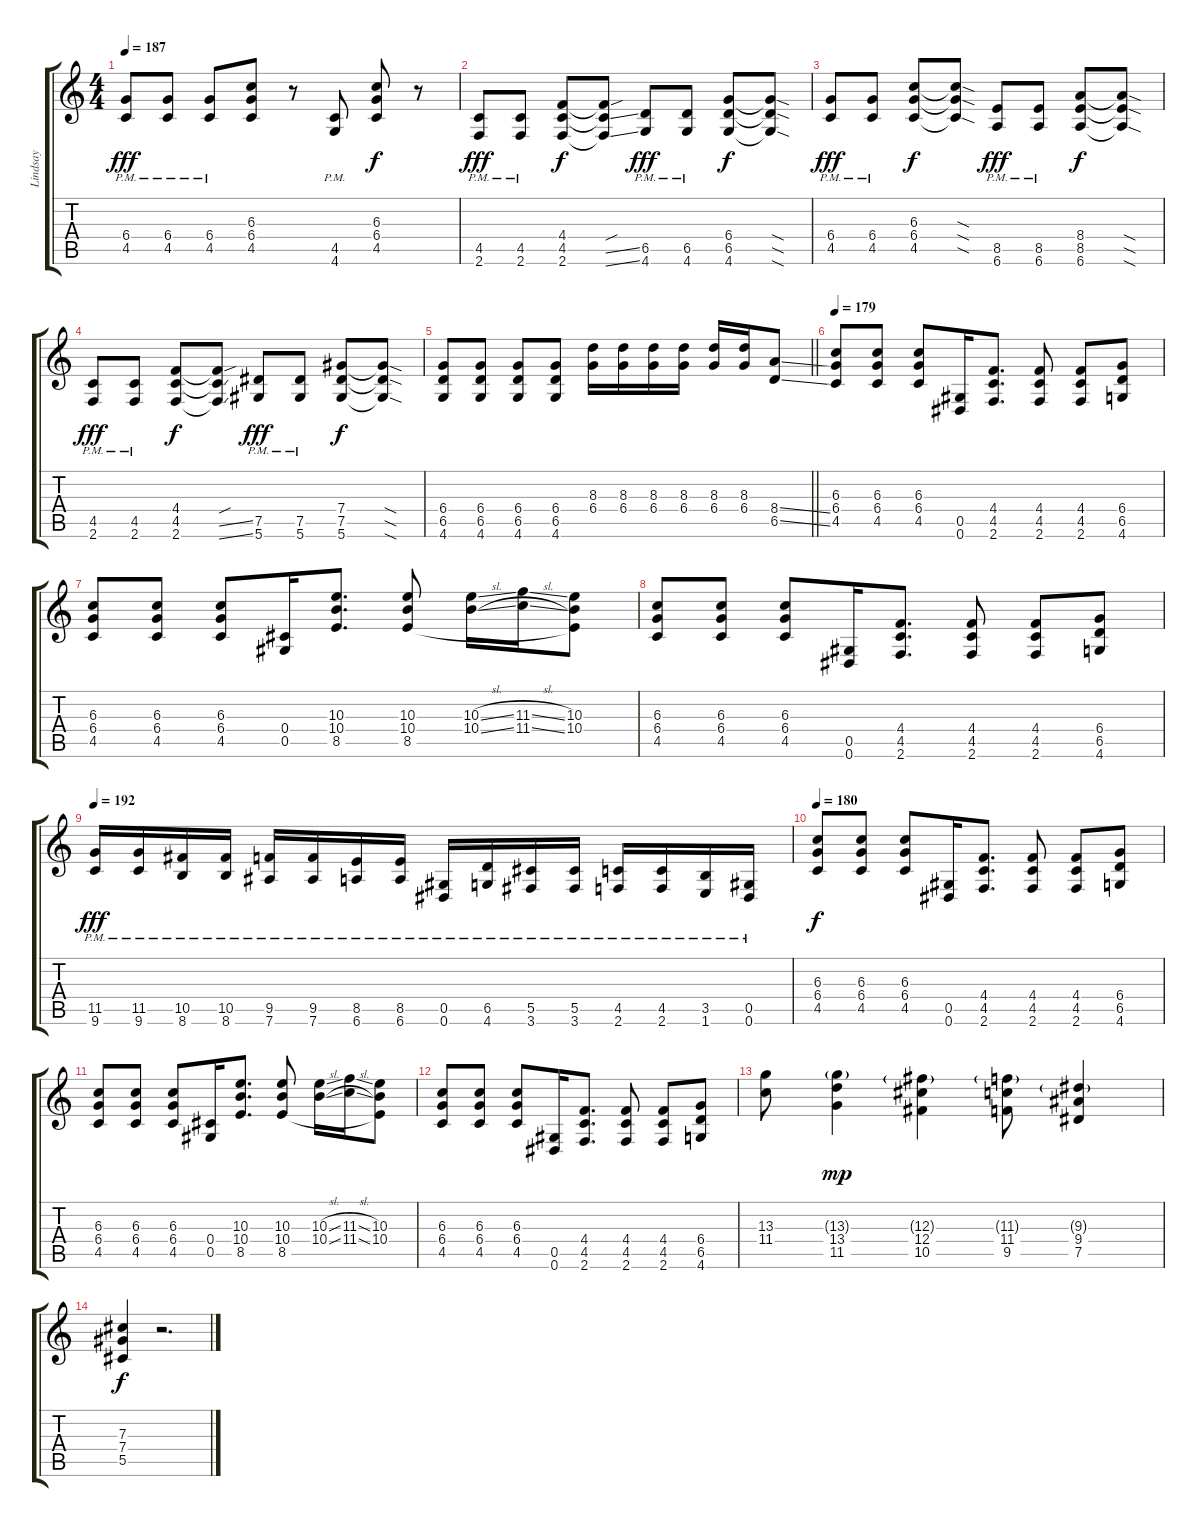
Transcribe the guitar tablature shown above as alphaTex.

\track ("Lindsay" "Lindsay") {instrument distortionguitar}
\staff {score tabs}
\tuning (Eb4 Bb3 Gb3 Db3 Ab2 Eb2) {hide}
\ts (4 4)
\tempo 187
\clef g2
\ks c
(6.4{pm} 4.5{pm}).8{dy fff} (6.4{pm} 4.5{pm}).8 (6.4{pm} 4.5{pm}).8 (6.3 6.4 4.5).8 r.8 (4.5{pm} 4.6{pm}).8 (6.3 6.4 4.5).8{dy f} r.8 |
(4.5{pm} 2.6{pm}).8{dy fff} (4.5{pm} 2.6{pm}).8 (4.4 4.5 2.6).8{dy f} (4.4{sou t} 4.5{ss t} 2.6{ss t}).8 (6.5{pm} 4.6{pm}).8{dy fff} (6.5{pm} 4.6{pm}).8 (6.4 6.5 4.6).8{dy f} (6.4{sod t} 6.5{sod t} 4.6{sod t}).8 |
(6.4{pm} 4.5{pm}).8{dy fff} (6.4{pm} 4.5{pm}).8 (6.3 6.4 4.5).8{dy f} (6.3{sod t} 6.4{sod t} 4.5{sod t}).8 (8.5{pm} 6.6{pm}).8{dy fff} (8.5{pm} 6.6{pm}).8 (8.4 8.5 6.6).8{dy f} (8.4{sod t} 8.5{sod t} 6.6{sod t}).8 |
(4.5{pm} 2.6{pm}).8{dy fff} (4.5{pm} 2.6{pm}).8 (4.4 4.5 2.6).8{dy f} (4.4{sou t} 4.5{ss t} 2.6{ss t}).8 (7.5{pm} 5.6{pm}).8{dy fff} (7.5{pm} 5.6{pm}).8 (7.4 7.5 5.6).8{dy f} (7.4{sod t} 7.5{sod t} 5.6{sod t}).8 |
\barLineRight lightlight
(6.4 6.5 4.6).8 (6.4 6.5 4.6).8 (6.4 6.5 4.6).8 (6.4 6.5 4.6).8 (8.3 6.4).16 (8.3 6.4).16 (8.3 6.4).16 (8.3 6.4).16 (8.3 6.4).16 (8.3 6.4).16 (8.4{ss} 6.5{ss}).8 |
\section ("" "")
\tempo 179
(6.3 6.4 4.5).8 (6.3 6.4 4.5).8 (6.3 6.4 4.5).8 (0.5 0.6).16 (4.4 4.5 2.6).8{d} (4.4 4.5 2.6).8 (4.4 4.5 2.6).8 (6.4 6.5 4.6).8 |
(6.3 6.4 4.5).8 (6.3 6.4 4.5).8 (6.3 6.4 4.5).8 (0.4 0.5).16 (10.3 10.4 8.5).8{d} (10.3 10.4 8.5).8 (10.3{sl} 10.4{sl}).16 (11.3{sl} 11.4{sl}).16 (10.3 10.4 8.5{t}).8 |
(6.3 6.4 4.5).8 (6.3 6.4 4.5).8 (6.3 6.4 4.5).8 (0.5 0.6).16 (4.4 4.5 2.6).8{d} (4.4 4.5 2.6).8 (4.4 4.5 2.6).8 (6.4 6.5 4.6).8 |
\tempo 192
(11.5{pm} 9.6{pm}).16{dy fff} (11.5{pm} 9.6{pm}).16 (10.5{pm} 8.6{pm}).16 (10.5{pm} 8.6{pm}).16 (9.5{pm} 7.6{pm}).16 (9.5{pm} 7.6{pm}).16 (8.5{pm} 6.6{pm}).16 (8.5{pm} 6.6{pm}).16 (0.5{pm} 0.6{pm}).16 (6.5{pm} 4.6{pm}).16 (5.5{pm} 3.6{pm}).16 (5.5{pm} 3.6{pm}).16 (4.5{pm} 2.6{pm}).16 (4.5{pm} 2.6{pm}).16 (3.5{pm} 1.6{pm}).16 (0.5{pm} 0.6{pm}).16 |
\tempo 180
(6.3 6.4 4.5).8{dy f} (6.3 6.4 4.5).8 (6.3 6.4 4.5).8 (0.5 0.6).16 (4.4 4.5 2.6).8{d} (4.4 4.5 2.6).8 (4.4 4.5 2.6).8 (6.4 6.5 4.6).8 |
(6.3 6.4 4.5).8 (6.3 6.4 4.5).8 (6.3 6.4 4.5).8 (0.4 0.5).16 (10.3 10.4 8.5).8{d} (10.3 10.4 8.5).8 (10.3{sl} 10.4{sl}).16 (11.3{sl} 11.4{sl}).16 (10.3 10.4 8.5{t}).8 |
(6.3 6.4 4.5).8 (6.3 6.4 4.5).8 (6.3 6.4 4.5).8 (0.5 0.6).16 (4.4 4.5 2.6).8{d} (4.4 4.5 2.6).8 (4.4 4.5 2.6).8 (6.4 6.5 4.6).8 |
(13.3 11.4).8 (13.3{g} 13.4 11.5).4{dy mp} (12.3{g} 12.4 10.5).4 (11.3{g} 11.4 9.5).8 (9.3{g} 9.4 7.5).4 |
(7.3 7.4 5.5).4{dy f} r.2{d}
